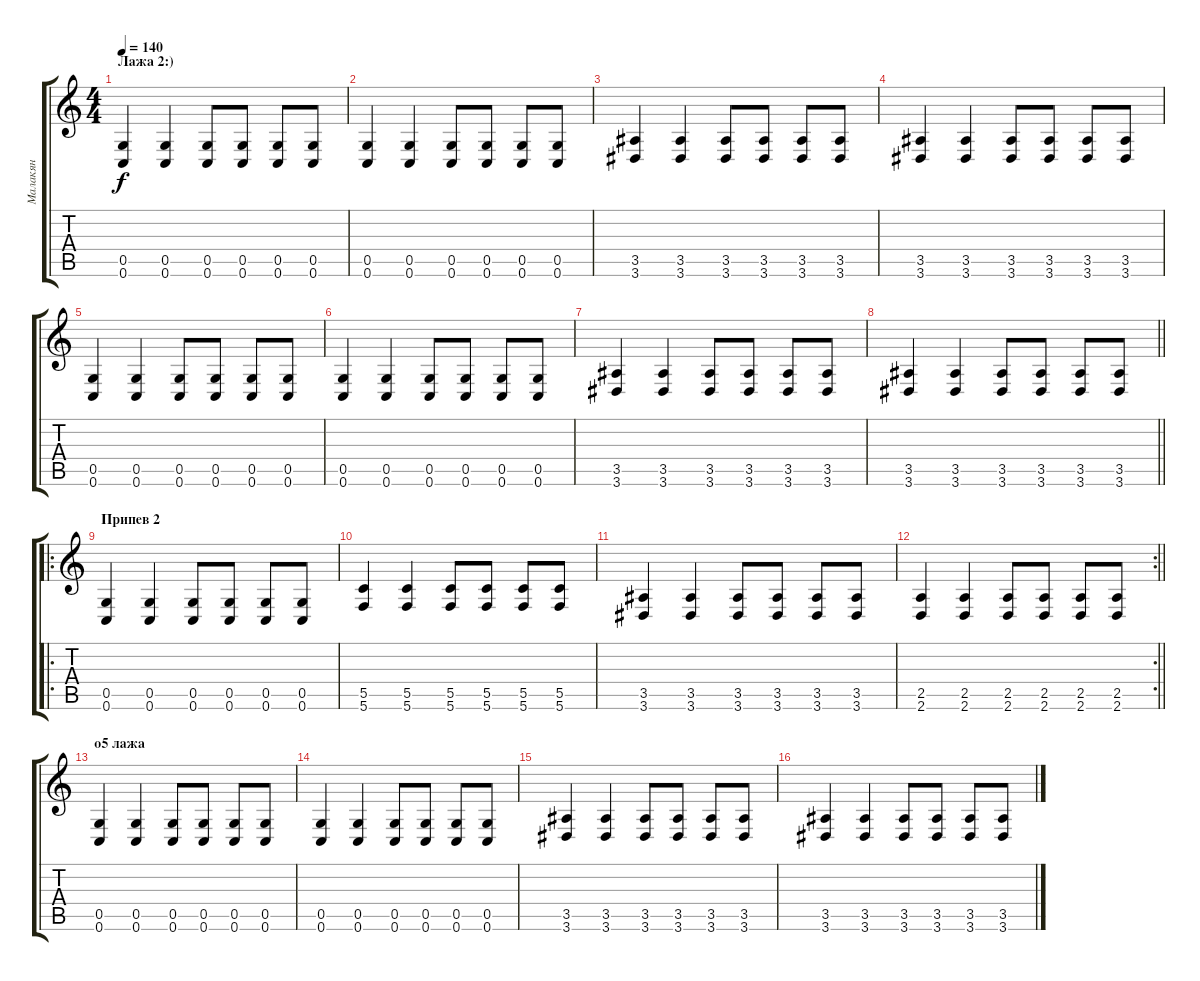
\track ("Малакян" "Малакян") {instrument overdrivenguitar}
\staff {score tabs}
\tuning (D4 A3 F3 C3 G2 C2) {hide}
\ts (4 4)
\section ("" "Лажа 2:)")
\tempo 140
\clef g2
\ks c
(0.5 0.6).4{dy f} (0.5 0.6).4 (0.5 0.6).8 (0.5 0.6).8 (0.5 0.6).8 (0.5 0.6).8 |
(0.5 0.6).4 (0.5 0.6).4 (0.5 0.6).8 (0.5 0.6).8 (0.5 0.6).8 (0.5 0.6).8 |
(3.5 3.6).4 (3.5 3.6).4 (3.5 3.6).8 (3.5 3.6).8 (3.5 3.6).8 (3.5 3.6).8 |
(3.5 3.6).4 (3.5 3.6).4 (3.5 3.6).8 (3.5 3.6).8 (3.5 3.6).8 (3.5 3.6).8 |
(0.5 0.6).4 (0.5 0.6).4 (0.5 0.6).8 (0.5 0.6).8 (0.5 0.6).8 (0.5 0.6).8 |
(0.5 0.6).4 (0.5 0.6).4 (0.5 0.6).8 (0.5 0.6).8 (0.5 0.6).8 (0.5 0.6).8 |
(3.5 3.6).4 (3.5 3.6).4 (3.5 3.6).8 (3.5 3.6).8 (3.5 3.6).8 (3.5 3.6).8 |
\barLineRight lightlight
(3.5 3.6).4 (3.5 3.6).4 (3.5 3.6).8 (3.5 3.6).8 (3.5 3.6).8 (3.5 3.6).8 |
\ro
\section ("" "Припев 2")
(0.5 0.6).4 (0.5 0.6).4 (0.5 0.6).8 (0.5 0.6).8 (0.5 0.6).8 (0.5 0.6).8 |
(5.5 5.6).4 (5.5 5.6).4 (5.5 5.6).8 (5.5 5.6).8 (5.5 5.6).8 (5.5 5.6).8 |
(3.5 3.6).4 (3.5 3.6).4 (3.5 3.6).8 (3.5 3.6).8 (3.5 3.6).8 (3.5 3.6).8 |
\rc 2
\barLineRight lightlight
(2.5 2.6).4 (2.5 2.6).4 (2.5 2.6).8 (2.5 2.6).8 (2.5 2.6).8 (2.5 2.6).8 |
\section ("" "о5 лажа")
(0.5 0.6).4 (0.5 0.6).4 (0.5 0.6).8 (0.5 0.6).8 (0.5 0.6).8 (0.5 0.6).8 |
(0.5 0.6).4 (0.5 0.6).4 (0.5 0.6).8 (0.5 0.6).8 (0.5 0.6).8 (0.5 0.6).8 |
(3.5 3.6).4 (3.5 3.6).4 (3.5 3.6).8 (3.5 3.6).8 (3.5 3.6).8 (3.5 3.6).8 |
(3.5 3.6).4 (3.5 3.6).4 (3.5 3.6).8 (3.5 3.6).8 (3.5 3.6).8 (3.5 3.6).8
